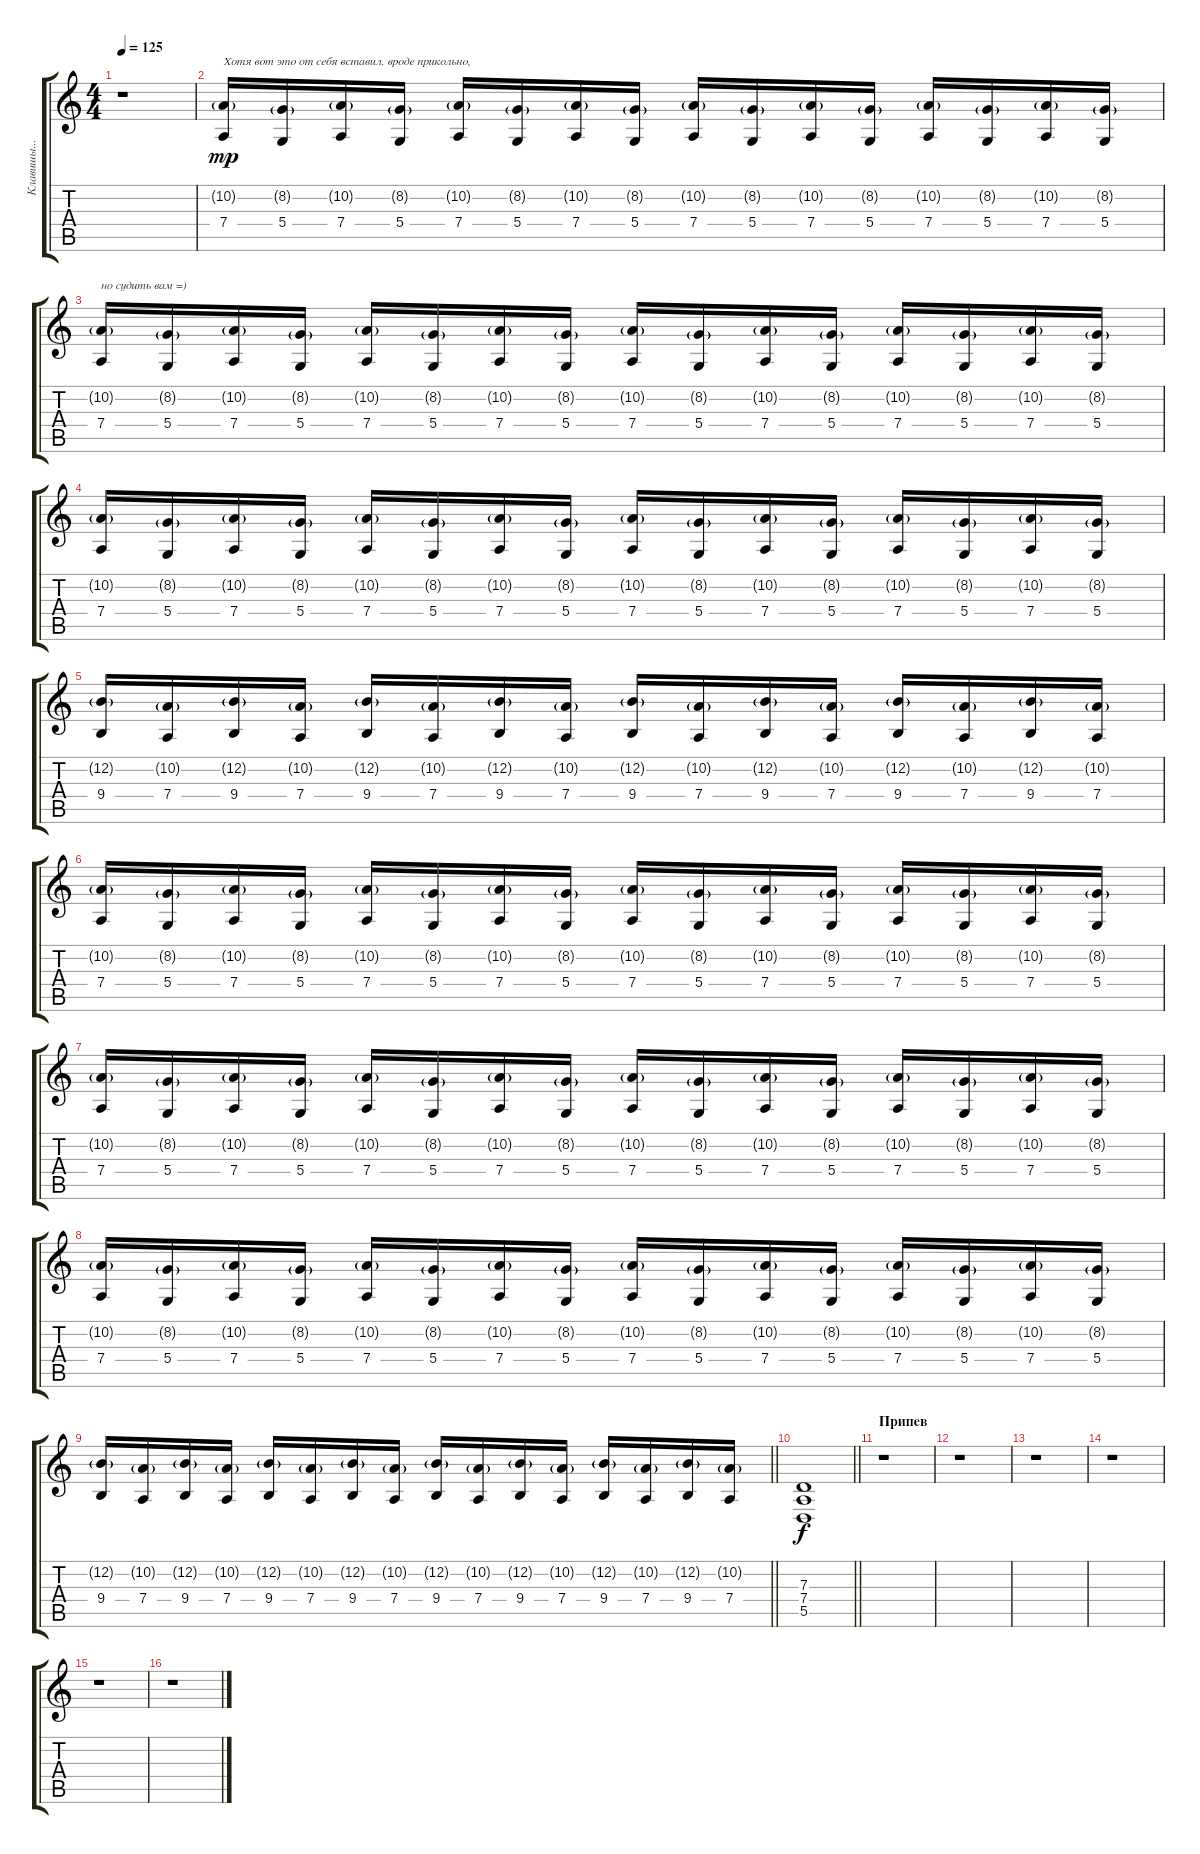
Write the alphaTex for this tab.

\track ("Клавишы...хз как их писать" "Клавишы...") {instrument stringensemble1}
\staff {score tabs}
\tuning (E4 B3 G3 D3 A2 E2) {hide}
\ts (4 4)
\tempo 125
\clef g2
\ks c
r.1{dy mp} |
(10.2{g} 7.4).16{txt "Хотя вот это от себя вставил. вроде прикольно,"} (8.2{g} 5.4).16 (10.2{g} 7.4).16 (8.2{g} 5.4).16 (10.2{g} 7.4).16 (8.2{g} 5.4).16 (10.2{g} 7.4).16 (8.2{g} 5.4).16 (10.2{g} 7.4).16 (8.2{g} 5.4).16 (10.2{g} 7.4).16 (8.2{g} 5.4).16 (10.2{g} 7.4).16 (8.2{g} 5.4).16 (10.2{g} 7.4).16 (8.2{g} 5.4).16 |
(10.2{g} 7.4).16{txt "но судить вам =)"} (8.2{g} 5.4).16 (10.2{g} 7.4).16 (8.2{g} 5.4).16 (10.2{g} 7.4).16 (8.2{g} 5.4).16 (10.2{g} 7.4).16 (8.2{g} 5.4).16 (10.2{g} 7.4).16 (8.2{g} 5.4).16 (10.2{g} 7.4).16 (8.2{g} 5.4).16 (10.2{g} 7.4).16 (8.2{g} 5.4).16 (10.2{g} 7.4).16 (8.2{g} 5.4).16 |
(10.2{g} 7.4).16 (8.2{g} 5.4).16 (10.2{g} 7.4).16 (8.2{g} 5.4).16 (10.2{g} 7.4).16 (8.2{g} 5.4).16 (10.2{g} 7.4).16 (8.2{g} 5.4).16 (10.2{g} 7.4).16 (8.2{g} 5.4).16 (10.2{g} 7.4).16 (8.2{g} 5.4).16 (10.2{g} 7.4).16 (8.2{g} 5.4).16 (10.2{g} 7.4).16 (8.2{g} 5.4).16 |
(12.2{g} 9.4).16 (10.2{g} 7.4).16 (12.2{g} 9.4).16 (10.2{g} 7.4).16 (12.2{g} 9.4).16 (10.2{g} 7.4).16 (12.2{g} 9.4).16 (10.2{g} 7.4).16 (12.2{g} 9.4).16 (10.2{g} 7.4).16 (12.2{g} 9.4).16 (10.2{g} 7.4).16 (12.2{g} 9.4).16 (10.2{g} 7.4).16 (12.2{g} 9.4).16 (10.2{g} 7.4).16 |
(10.2{g} 7.4).16 (8.2{g} 5.4).16 (10.2{g} 7.4).16 (8.2{g} 5.4).16 (10.2{g} 7.4).16 (8.2{g} 5.4).16 (10.2{g} 7.4).16 (8.2{g} 5.4).16 (10.2{g} 7.4).16 (8.2{g} 5.4).16 (10.2{g} 7.4).16 (8.2{g} 5.4).16 (10.2{g} 7.4).16 (8.2{g} 5.4).16 (10.2{g} 7.4).16 (8.2{g} 5.4).16 |
(10.2{g} 7.4).16 (8.2{g} 5.4).16 (10.2{g} 7.4).16 (8.2{g} 5.4).16 (10.2{g} 7.4).16 (8.2{g} 5.4).16 (10.2{g} 7.4).16 (8.2{g} 5.4).16 (10.2{g} 7.4).16 (8.2{g} 5.4).16 (10.2{g} 7.4).16 (8.2{g} 5.4).16 (10.2{g} 7.4).16 (8.2{g} 5.4).16 (10.2{g} 7.4).16 (8.2{g} 5.4).16 |
(10.2{g} 7.4).16 (8.2{g} 5.4).16 (10.2{g} 7.4).16 (8.2{g} 5.4).16 (10.2{g} 7.4).16 (8.2{g} 5.4).16 (10.2{g} 7.4).16 (8.2{g} 5.4).16 (10.2{g} 7.4).16 (8.2{g} 5.4).16 (10.2{g} 7.4).16 (8.2{g} 5.4).16 (10.2{g} 7.4).16 (8.2{g} 5.4).16 (10.2{g} 7.4).16 (8.2{g} 5.4).16 |
\barLineRight lightlight
(12.2{g} 9.4).16 (10.2{g} 7.4).16 (12.2{g} 9.4).16 (10.2{g} 7.4).16 (12.2{g} 9.4).16 (10.2{g} 7.4).16 (12.2{g} 9.4).16 (10.2{g} 7.4).16 (12.2{g} 9.4).16 (10.2{g} 7.4).16 (12.2{g} 9.4).16 (10.2{g} 7.4).16 (12.2{g} 9.4).16 (10.2{g} 7.4).16 (12.2{g} 9.4).16 (10.2{g} 7.4).16 |
\section ("" "")
\barLineRight lightlight
(7.3 7.4 5.5).1{dy f} |
\section ("" "Припев")
r.1 |
r.1 |
r.1 |
r.1 |
r.1 |
r.1
